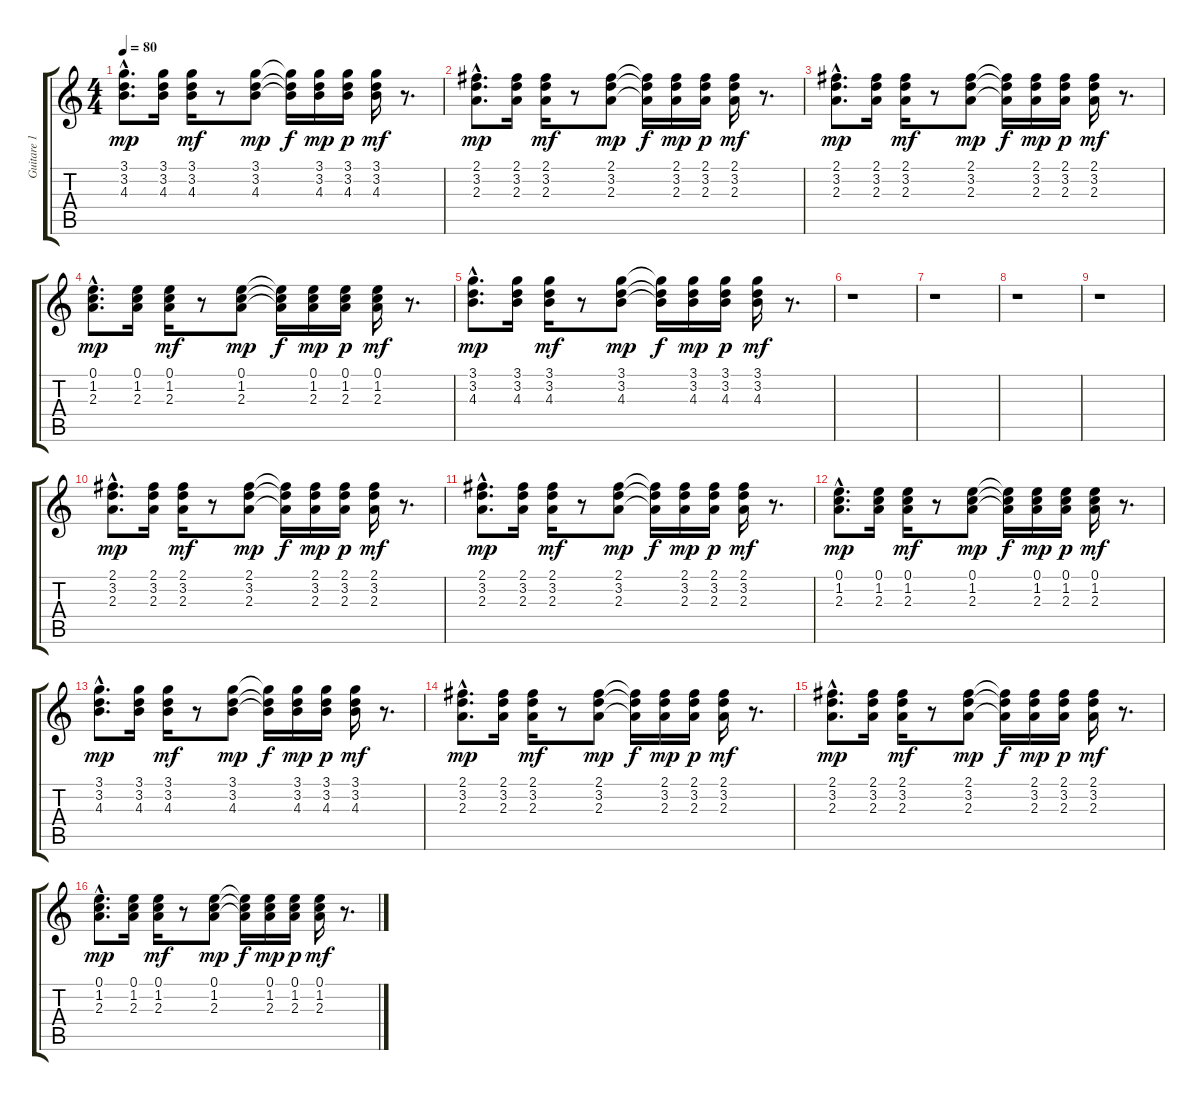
\track ("Guitare 1" "Guitare 1") {instrument electricguitarjazz}
\staff {score tabs}
\tuning (E4 B3 G3 D3 A2 E2) {hide}
\ts (4 4)
\tempo 80
\clef g2
\ks c
(3.1{hac} 3.2{hac} 4.3{hac}).8{d dy mp} (3.1 3.2 4.3).16 (3.1 3.2 4.3).16{dy mf} r.8 (3.1 3.2 4.3).8{dy mp} (3.1{t} 3.2{t} 4.3{t}).16{dy f} (3.1 3.2 4.3).16{dy mp} (3.1 3.2 4.3).16{dy p} (3.1 3.2 4.3).16{dy mf} r.8{d} |
(2.1{hac} 3.2{hac} 2.3{hac}).8{d dy mp} (2.1 3.2 2.3).16 (2.1 3.2 2.3).16{dy mf} r.8 (2.1 3.2 2.3).8{dy mp} (2.1{t} 3.2{t} 2.3{t}).16{dy f} (2.1 3.2 2.3).16{dy mp} (2.1 3.2 2.3).16{dy p} (2.1 3.2 2.3).16{dy mf} r.8{d} |
(2.1{hac} 3.2{hac} 2.3{hac}).8{d dy mp} (2.1 3.2 2.3).16 (2.1 3.2 2.3).16{dy mf} r.8 (2.1 3.2 2.3).8{dy mp} (2.1{t} 3.2{t} 2.3{t}).16{dy f} (2.1 3.2 2.3).16{dy mp} (2.1 3.2 2.3).16{dy p} (2.1 3.2 2.3).16{dy mf} r.8{d} |
(0.1{hac} 1.2{hac} 2.3{hac}).8{d dy mp} (0.1 1.2 2.3).16 (0.1 1.2 2.3).16{dy mf} r.8 (0.1 1.2 2.3).8{dy mp} (0.1{t} 1.2{t} 2.3{t}).16{dy f} (0.1 1.2 2.3).16{dy mp} (0.1 1.2 2.3).16{dy p} (0.1 1.2 2.3).16{dy mf} r.8{d} |
(3.1{hac} 3.2{hac} 4.3{hac}).8{d dy mp} (3.1 3.2 4.3).16 (3.1 3.2 4.3).16{dy mf} r.8 (3.1 3.2 4.3).8{dy mp} (3.1{t} 3.2{t} 4.3{t}).16{dy f} (3.1 3.2 4.3).16{dy mp} (3.1 3.2 4.3).16{dy p} (3.1 3.2 4.3).16{dy mf} r.8{d} |
r.1 |
r.1 |
r.1 |
r.1 |
(2.1{hac} 3.2{hac} 2.3{hac}).8{d dy mp} (2.1 3.2 2.3).16 (2.1 3.2 2.3).16{dy mf} r.8 (2.1 3.2 2.3).8{dy mp} (2.1{t} 3.2{t} 2.3{t}).16{dy f} (2.1 3.2 2.3).16{dy mp} (2.1 3.2 2.3).16{dy p} (2.1 3.2 2.3).16{dy mf} r.8{d} |
(2.1{hac} 3.2{hac} 2.3{hac}).8{d dy mp} (2.1 3.2 2.3).16 (2.1 3.2 2.3).16{dy mf} r.8 (2.1 3.2 2.3).8{dy mp} (2.1{t} 3.2{t} 2.3{t}).16{dy f} (2.1 3.2 2.3).16{dy mp} (2.1 3.2 2.3).16{dy p} (2.1 3.2 2.3).16{dy mf} r.8{d} |
(0.1{hac} 1.2{hac} 2.3{hac}).8{d dy mp} (0.1 1.2 2.3).16 (0.1 1.2 2.3).16{dy mf} r.8 (0.1 1.2 2.3).8{dy mp} (0.1{t} 1.2{t} 2.3{t}).16{dy f} (0.1 1.2 2.3).16{dy mp} (0.1 1.2 2.3).16{dy p} (0.1 1.2 2.3).16{dy mf} r.8{d} |
(3.1{hac} 3.2{hac} 4.3{hac}).8{d dy mp} (3.1 3.2 4.3).16 (3.1 3.2 4.3).16{dy mf} r.8 (3.1 3.2 4.3).8{dy mp} (3.1{t} 3.2{t} 4.3{t}).16{dy f} (3.1 3.2 4.3).16{dy mp} (3.1 3.2 4.3).16{dy p} (3.1 3.2 4.3).16{dy mf} r.8{d} |
(2.1{hac} 3.2{hac} 2.3{hac}).8{d dy mp} (2.1 3.2 2.3).16 (2.1 3.2 2.3).16{dy mf} r.8 (2.1 3.2 2.3).8{dy mp} (2.1{t} 3.2{t} 2.3{t}).16{dy f} (2.1 3.2 2.3).16{dy mp} (2.1 3.2 2.3).16{dy p} (2.1 3.2 2.3).16{dy mf} r.8{d} |
(2.1{hac} 3.2{hac} 2.3{hac}).8{d dy mp} (2.1 3.2 2.3).16 (2.1 3.2 2.3).16{dy mf} r.8 (2.1 3.2 2.3).8{dy mp} (2.1{t} 3.2{t} 2.3{t}).16{dy f} (2.1 3.2 2.3).16{dy mp} (2.1 3.2 2.3).16{dy p} (2.1 3.2 2.3).16{dy mf} r.8{d} |
(0.1{hac} 1.2{hac} 2.3{hac}).8{d dy mp} (0.1 1.2 2.3).16 (0.1 1.2 2.3).16{dy mf} r.8 (0.1 1.2 2.3).8{dy mp} (0.1{t} 1.2{t} 2.3{t}).16{dy f} (0.1 1.2 2.3).16{dy mp} (0.1 1.2 2.3).16{dy p} (0.1 1.2 2.3).16{dy mf} r.8{d}
